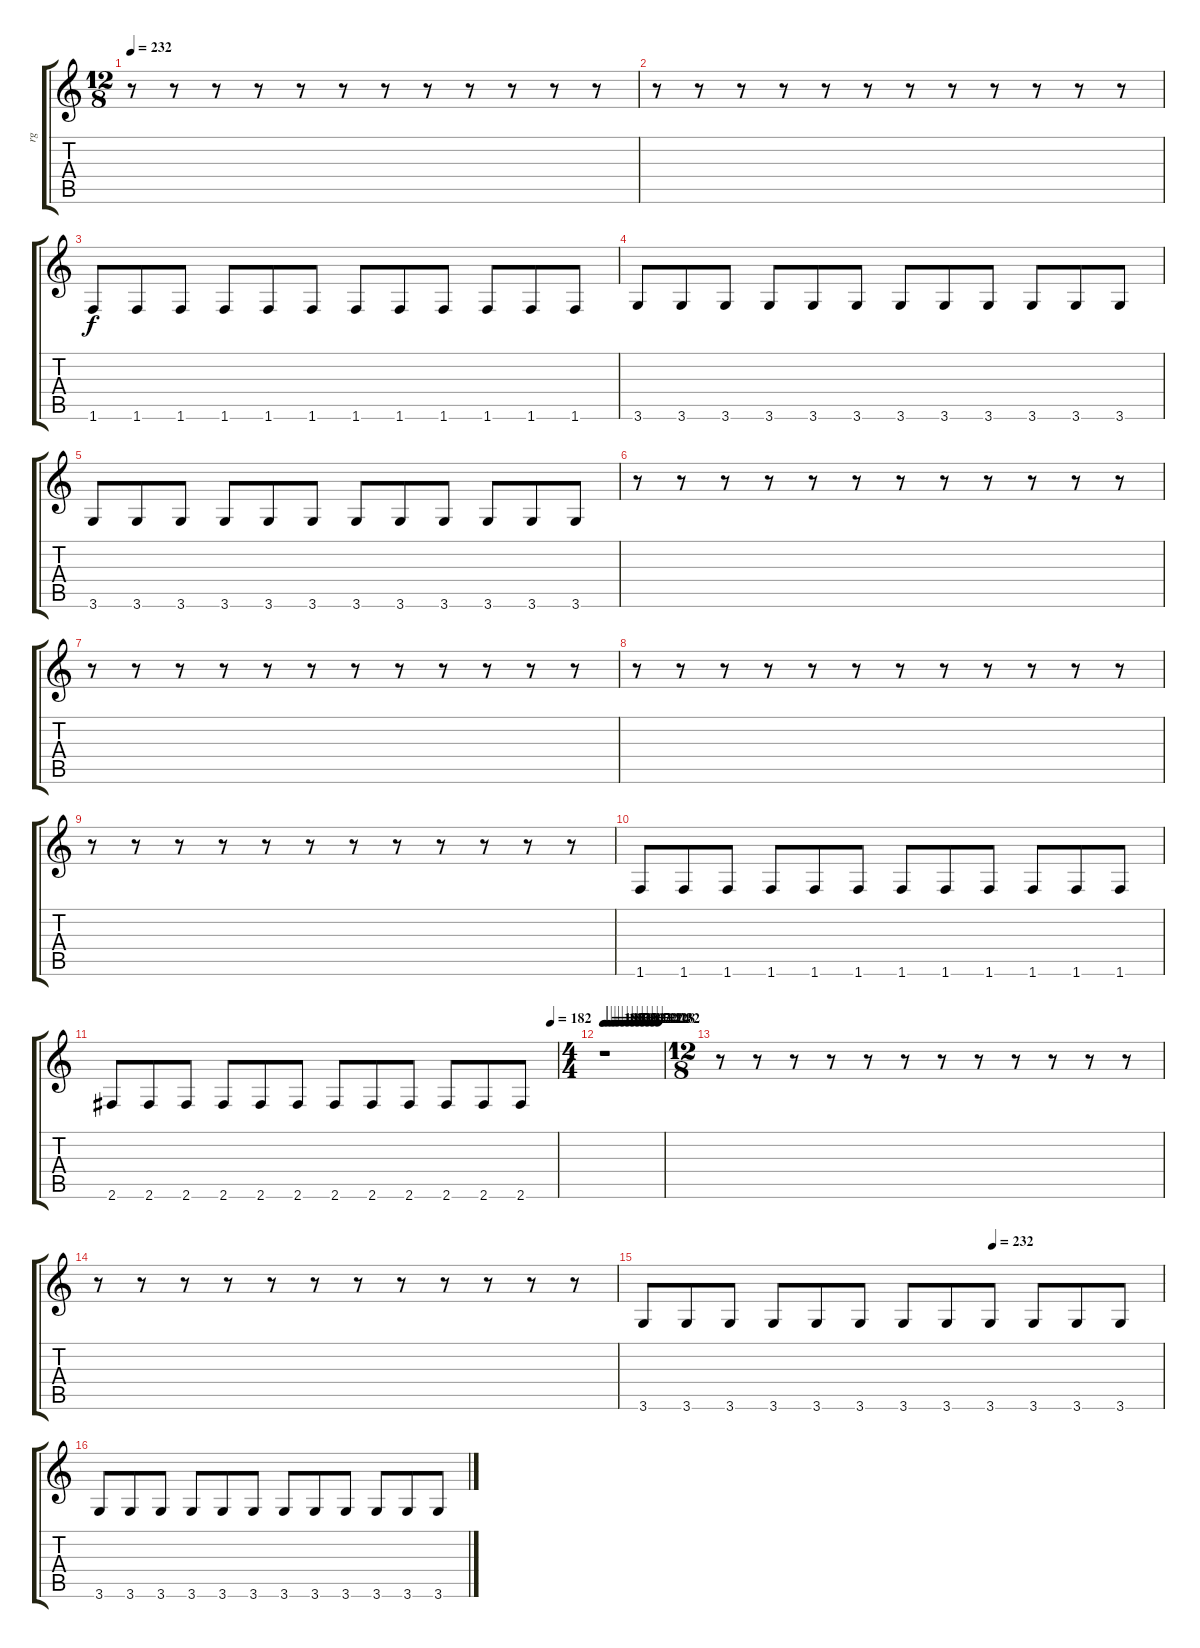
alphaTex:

\track ("rg" "rg") {instrument distortionguitar}
\staff {score tabs}
\tuning (E4 B3 G3 D3 A2 E2) {hide}
\ts (12 8)
\tempo 232
\clef g2
\ks c
r.8{dy f} r.8 r.8 r.8 r.8 r.8 r.8 r.8 r.8 r.8 r.8 r.8 |
r.8 r.8 r.8 r.8 r.8 r.8 r.8 r.8 r.8 r.8 r.8 r.8 |
1.6.8 1.6.8 1.6.8 1.6.8 1.6.8 1.6.8 1.6.8 1.6.8 1.6.8 1.6.8 1.6.8 1.6.8 |
3.6.8 3.6.8 3.6.8 3.6.8 3.6.8 3.6.8 3.6.8 3.6.8 3.6.8 3.6.8 3.6.8 3.6.8 |
3.6.8 3.6.8 3.6.8 3.6.8 3.6.8 3.6.8 3.6.8 3.6.8 3.6.8 3.6.8 3.6.8 3.6.8 |
r.8 r.8 r.8 r.8 r.8 r.8 r.8 r.8 r.8 r.8 r.8 r.8 |
r.8 r.8 r.8 r.8 r.8 r.8 r.8 r.8 r.8 r.8 r.8 r.8 |
r.8 r.8 r.8 r.8 r.8 r.8 r.8 r.8 r.8 r.8 r.8 r.8 |
r.8 r.8 r.8 r.8 r.8 r.8 r.8 r.8 r.8 r.8 r.8 r.8 |
1.6.8 1.6.8 1.6.8 1.6.8 1.6.8 1.6.8 1.6.8 1.6.8 1.6.8 1.6.8 1.6.8 1.6.8 |
\tempo (182 0.9861111111111112)
2.6.8 2.6.8 2.6.8 2.6.8 2.6.8 2.6.8 2.6.8 2.6.8 2.6.8 2.6.8 2.6.8 2.6.8 |
\ts (4 4)
\tempo 183
\tempo (185 0.010416666666666666)
\tempo (187 0.07291666666666667)
\tempo (191 0.13541666666666666)
\tempo (195 0.19791666666666666)
\tempo (198 0.2604166666666667)
\tempo (201 0.34375)
\tempo (207 0.4270833333333333)
\tempo (211 0.5104166666666666)
\tempo (214 0.59375)
\tempo (220 0.6770833333333334)
\tempo (224 0.7604166666666666)
\tempo (228 0.84375)
\tempo (232 0.9270833333333334)
r.1 |
\ts (12 8)
r.8 r.8 r.8 r.8 r.8 r.8 r.8 r.8 r.8 r.8 r.8 r.8 |
r.8 r.8 r.8 r.8 r.8 r.8 r.8 r.8 r.8 r.8 r.8 r.8 |
\tempo (232 0.6736111111111112)
3.6.8 3.6.8 3.6.8 3.6.8 3.6.8 3.6.8 3.6.8 3.6.8 3.6.8 3.6.8 3.6.8 3.6.8 |
3.6.8 3.6.8 3.6.8 3.6.8 3.6.8 3.6.8 3.6.8 3.6.8 3.6.8 3.6.8 3.6.8 3.6.8
